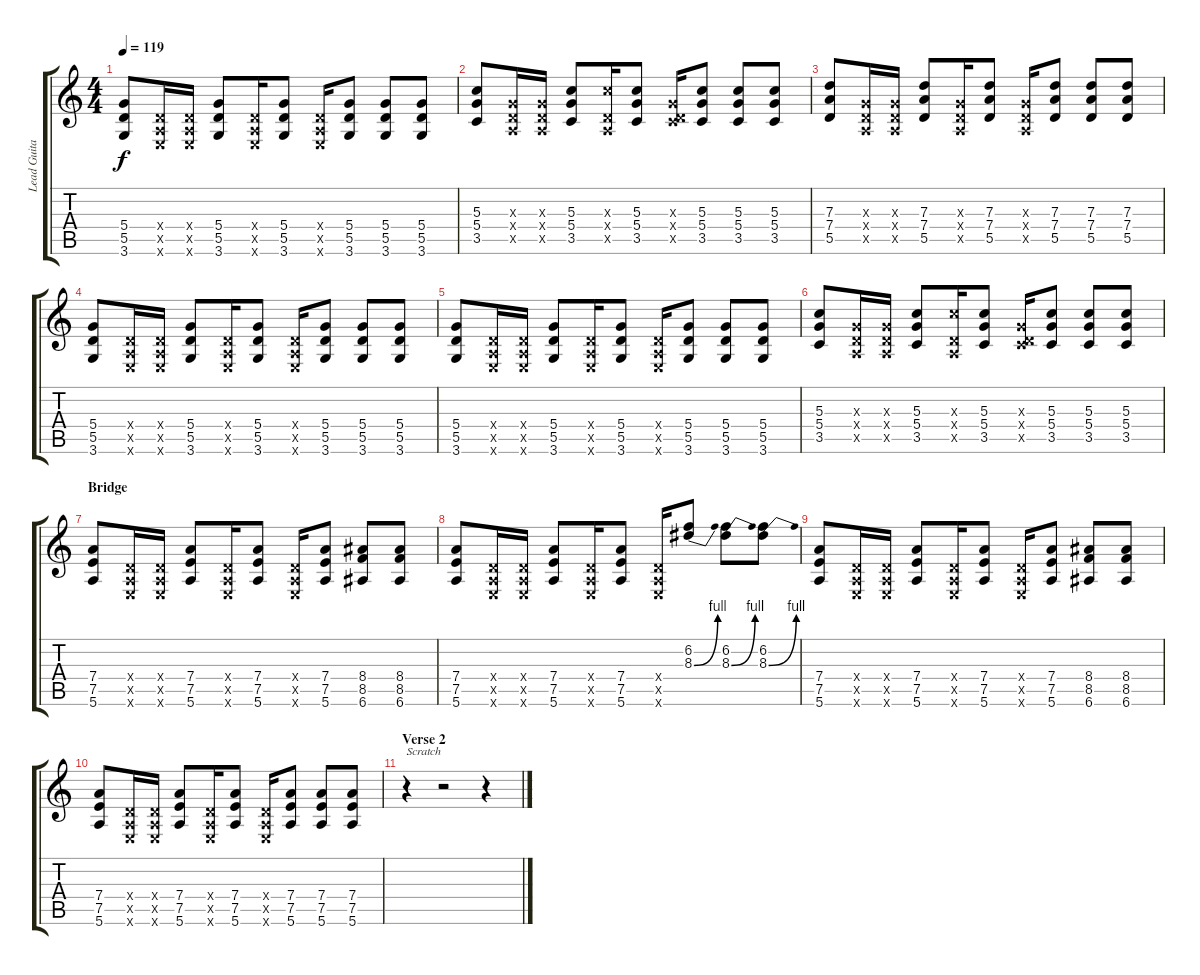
\track ("Lead Guitar" "Lead Guita") {instrument overdrivenguitar}
\staff {score tabs}
\tuning (E4 B3 G3 D3 A2 E2) {hide}
\ts (4 4)
\tempo 119
\clef g2
\ks c
(5.4 5.5 3.6).8{dy f} (0.4{x} 0.5{x} 0.6{x}).16 (0.4{x} 0.5{x} 0.6{x}).16 (5.4 5.5 3.6).8 (0.4{x} 0.5{x} 0.6{x}).16 (5.4 5.5 3.6).8 (0.4{x} 0.5{x} 0.6{x}).16 (5.4 5.5 3.6).8 (5.4 5.5 3.6).8 (5.4 5.5 3.6).8 |
(5.3 5.4 3.5).8 (0.3{x} 0.4{x} 0.5{x}).16 (0.3{x} 0.4{x} 0.5{x}).16 (5.3 5.4 3.5).8 (5.3{x} 0.4{x} 0.5{x}).16 (5.3 5.4 3.5).8 (0.3{x} 0.4{x} 3.5{x}).16 (5.3 5.4 3.5).8 (5.3 5.4 3.5).8 (5.3 5.4 3.5).8 |
(7.3 7.4 5.5).8 (0.3{x} 0.4{x} 0.5{x}).16 (0.3{x} 0.4{x} 0.5{x}).16 (7.3 7.4 5.5).8 (0.3{x} 0.4{x} 0.5{x}).16 (7.3 7.4 5.5).8 (0.3{x} 0.4{x} 0.5{x}).16 (7.3 7.4 5.5).8 (7.3 7.4 5.5).8 (7.3 7.4 5.5).8 |
(5.4 5.5 3.6).8 (0.4{x} 0.5{x} 0.6{x}).16 (0.4{x} 0.5{x} 0.6{x}).16 (5.4 5.5 3.6).8 (0.4{x} 0.5{x} 0.6{x}).16 (5.4 5.5 3.6).8 (0.4{x} 0.5{x} 0.6{x}).16 (5.4 5.5 3.6).8 (5.4 5.5 3.6).8 (5.4 5.5 3.6).8 |
(5.4 5.5 3.6).8 (0.4{x} 0.5{x} 0.6{x}).16 (0.4{x} 0.5{x} 0.6{x}).16 (5.4 5.5 3.6).8 (0.4{x} 0.5{x} 0.6{x}).16 (5.4 5.5 3.6).8 (0.4{x} 0.5{x} 0.6{x}).16 (5.4 5.5 3.6).8 (5.4 5.5 3.6).8 (5.4 5.5 3.6).8 |
(5.3 5.4 3.5).8 (0.3{x} 0.4{x} 0.5{x}).16 (0.3{x} 0.4{x} 0.5{x}).16 (5.3 5.4 3.5).8 (5.3{x} 0.4{x} 0.5{x}).16 (5.3 5.4 3.5).8 (0.3{x} 0.4{x} 3.5{x}).16 (5.3 5.4 3.5).8 (5.3 5.4 3.5).8 (5.3 5.4 3.5).8 |
\section ("" "Bridge")
(7.4 7.5 5.6).8 (0.4{x} 0.5{x} 0.6{x}).16 (0.4{x} 0.5{x} 0.6{x}).16 (7.4 7.5 5.6).8 (0.4{x} 0.5{x} 0.6{x}).16 (7.4 7.5 5.6).8 (0.4{x} 0.5{x} 0.6{x}).16 (7.4 7.5 5.6).8 (8.4 8.5 6.6).8 (8.4 8.5 6.6).8 |
(7.4 7.5 5.6).8 (0.4{x} 0.5{x} 0.6{x}).16 (0.4{x} 0.5{x} 0.6{x}).16 (7.4 7.5 5.6).8 (0.4{x} 0.5{x} 0.6{x}).16 (7.4 7.5 5.6).8 (0.4{x} 0.5{x} 0.6{x}).16 (6.2 8.3{be (bend 0 0 60 4)}).8 (6.2 8.3{be (bend 0 0 60 4)}).8 (6.2 8.3{be (bend 0 0 60 4)}).8 |
(7.4 7.5 5.6).8 (0.4{x} 0.5{x} 0.6{x}).16 (0.4{x} 0.5{x} 0.6{x}).16 (7.4 7.5 5.6).8 (0.4{x} 0.5{x} 0.6{x}).16 (7.4 7.5 5.6).8 (0.4{x} 0.5{x} 0.6{x}).16 (7.4 7.5 5.6).8 (8.4 8.5 6.6).8 (8.4 8.5 6.6).8 |
(7.4 7.5 5.6).8 (0.4{x} 0.5{x} 0.6{x}).16 (0.4{x} 0.5{x} 0.6{x}).16 (7.4 7.5 5.6).8 (0.4{x} 0.5{x} 0.6{x}).16 (7.4 7.5 5.6).8 (0.4{x} 0.5{x} 0.6{x}).16 (7.4 7.5 5.6).8 (7.4 7.5 5.6).8 (7.4 7.5 5.6).8 |
\section ("" "Verse 2")
r.4{txt "Scratch"} r.2 r.4
